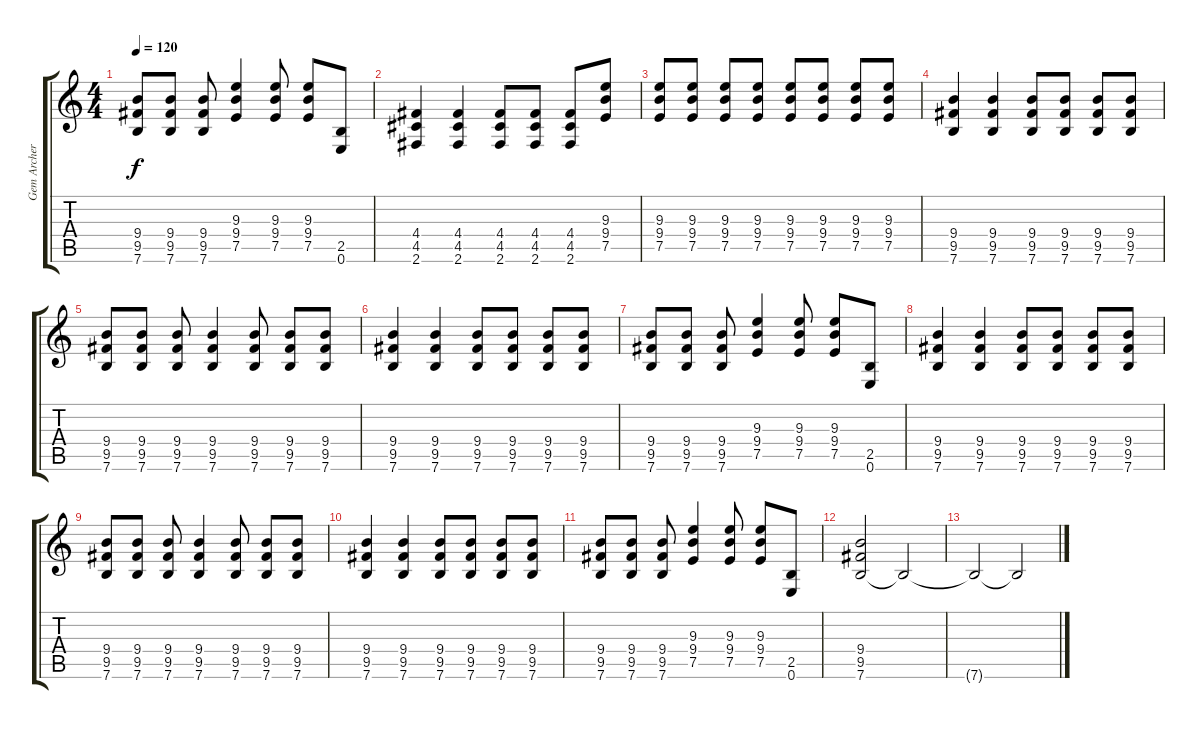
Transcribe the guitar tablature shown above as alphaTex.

\track ("Gem Archer - Rythm Guitar" "Gem Archer") {instrument distortionguitar}
\staff {score tabs}
\tuning (E4 B3 G3 D3 A2 E2) {hide}
\ts (4 4)
\tempo 120
\clef g2
\ks c
(9.4 9.5 7.6).8{dy f} (9.4 9.5 7.6).8 (9.4 9.5 7.6).8 (9.3 9.4 7.5).4 (9.3 9.4 7.5).8 (9.3 9.4 7.5).8 (2.5 0.6).8 |
(4.4 4.5 2.6).4 (4.4 4.5 2.6).4 (4.4 4.5 2.6).8 (4.4 4.5 2.6).8 (4.4 4.5 2.6).8 (9.3 9.4 7.5).8 |
(9.3 9.4 7.5).8 (9.3 9.4 7.5).8 (9.3 9.4 7.5).8 (9.3 9.4 7.5).8 (9.3 9.4 7.5).8 (9.3 9.4 7.5).8 (9.3 9.4 7.5).8 (9.3 9.4 7.5).8 |
(9.4 9.5 7.6).4 (9.4 9.5 7.6).4 (9.4 9.5 7.6).8 (9.4 9.5 7.6).8 (9.4 9.5 7.6).8 (9.4 9.5 7.6).8 |
(9.4 9.5 7.6).8 (9.4 9.5 7.6).8 (9.4 9.5 7.6).8 (9.4 9.5 7.6).4 (9.4 9.5 7.6).8 (9.4 9.5 7.6).8 (9.4 9.5 7.6).8 |
(9.4 9.5 7.6).4 (9.4 9.5 7.6).4 (9.4 9.5 7.6).8 (9.4 9.5 7.6).8 (9.4 9.5 7.6).8 (9.4 9.5 7.6).8 |
(9.4 9.5 7.6).8 (9.4 9.5 7.6).8 (9.4 9.5 7.6).8 (9.3 9.4 7.5).4 (9.3 9.4 7.5).8 (9.3 9.4 7.5).8 (2.5 0.6).8 |
(9.4 9.5 7.6).4 (9.4 9.5 7.6).4 (9.4 9.5 7.6).8 (9.4 9.5 7.6).8 (9.4 9.5 7.6).8 (9.4 9.5 7.6).8 |
(9.4 9.5 7.6).8 (9.4 9.5 7.6).8 (9.4 9.5 7.6).8 (9.4 9.5 7.6).4 (9.4 9.5 7.6).8 (9.4 9.5 7.6).8 (9.4 9.5 7.6).8 |
(9.4 9.5 7.6).4 (9.4 9.5 7.6).4 (9.4 9.5 7.6).8 (9.4 9.5 7.6).8 (9.4 9.5 7.6).8 (9.4 9.5 7.6).8 |
(9.4 9.5 7.6).8 (9.4 9.5 7.6).8 (9.4 9.5 7.6).8 (9.3 9.4 7.5).4 (9.3 9.4 7.5).8 (9.3 9.4 7.5).8 (2.5 0.6).8 |
(9.4 9.5 7.6).2{volume 10} 7.6{t}.2{volume 10} |
7.6{t}.2{volume 6} 7.6{t}.2{volume 2}
